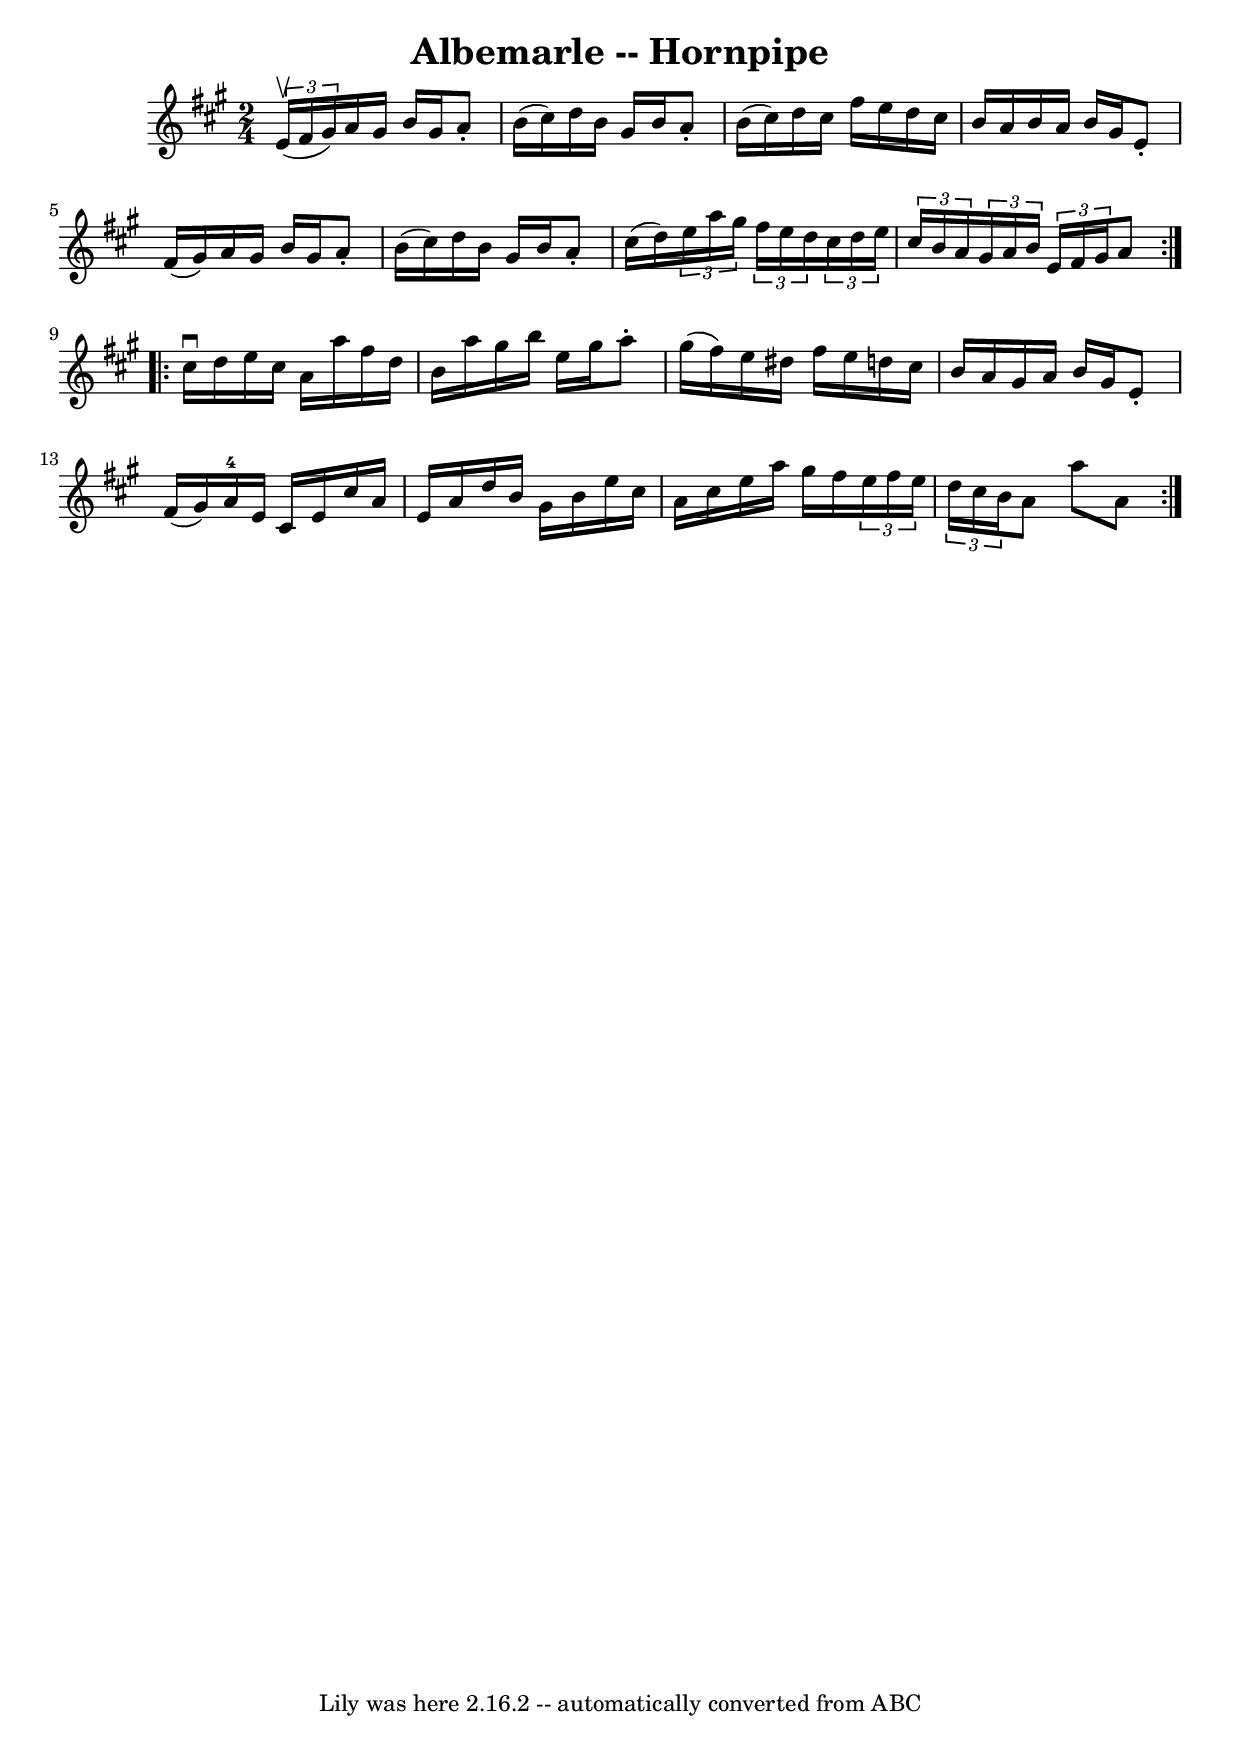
\version "2.16.2"
\include "Mammoth.ily"
\header {
  %% book = "Cole's 1000 Fiddle Tunes"
  crossRefNumber = "1"
  footnotes = ""
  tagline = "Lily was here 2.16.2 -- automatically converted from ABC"
  title = "Albemarle -- Hornpipe"

}
voicedefault =  {



  \repeat volta 2 {

    \time 2/4 
    \key a \major
    \times 2/3 { e'16 (^\upbow fis'16 gis'16) 
	       } 
    |
    a'16 gis'16 b'16 gis'16 a'8-. b'16 (cis''16) 
    |
    d''16 b'16 gis'16 b'16 a'8-. b'16 (cis''16) 
    |
    d''16 cis''16 fis''16 e''16 d''16 cis''16 b'16   
    a'16  |
    b'16 a'16 b'16 gis'16 e'8-. fis'16 (gis'16-) |
    a'16 gis'16 b'16 gis'16 a'8-. b'16 (cis''16-) |
    d''16 b'16 gis'16 b'16 a'8-. cis''16 (d''16) 
    |
    \times 2/3 { e''16 a''16 gis''16  
	       }   \times 2/3 {   
		 fis''16 e''16 d''16  
	       }   \times 2/3 { cis''16 d''16 e''16  
			      }   
    \times 2/3 { cis''16 b'16 a'16  
	       } |
    \times 2/3 { gis'16    
		 a'16 b'16  
	       }   \times 2/3 { e'16 fis'16 gis'16  
			      } a'8  
  }     

  \repeat volta 2 {
    cis''16^\downbow d''16  |
    e''16 cis''16    
    a'16 a''16 fis''16 d''16 b'16 a''16  |
    gis''16 b''16 
    e''16 gis''16 a''8-. gis''16 (fis''16) |
    e''16    
    dis''16 fis''16 e''16 d''!16 cis''16 b'16 a'16  |
    
    gis'16 a'16 b'16 gis'16 e'8-. fis'16 (gis'16) |
    
    a'16-4 e'16 cis'16 e'16 cis''16 a'16 e'16 a'16  |
    
    d''16 b'16 gis'16 b'16 e''16 cis''16 a'16 cis''16  
    |
    e''16 a''16 gis''16 fis''16    \times 2/3 { e''16    
						fis''16 e''16  
					      }   \times 2/3 { d''16 cis''16 b'16  
							     } |
    a'8 
    a''8 a'8  
  }   

}

\score{
  <<

    \context Staff="default"
    {
      \voicedefault 
      
    }

  >>
  \layout {
    
  }
  \midi {
  }

}
